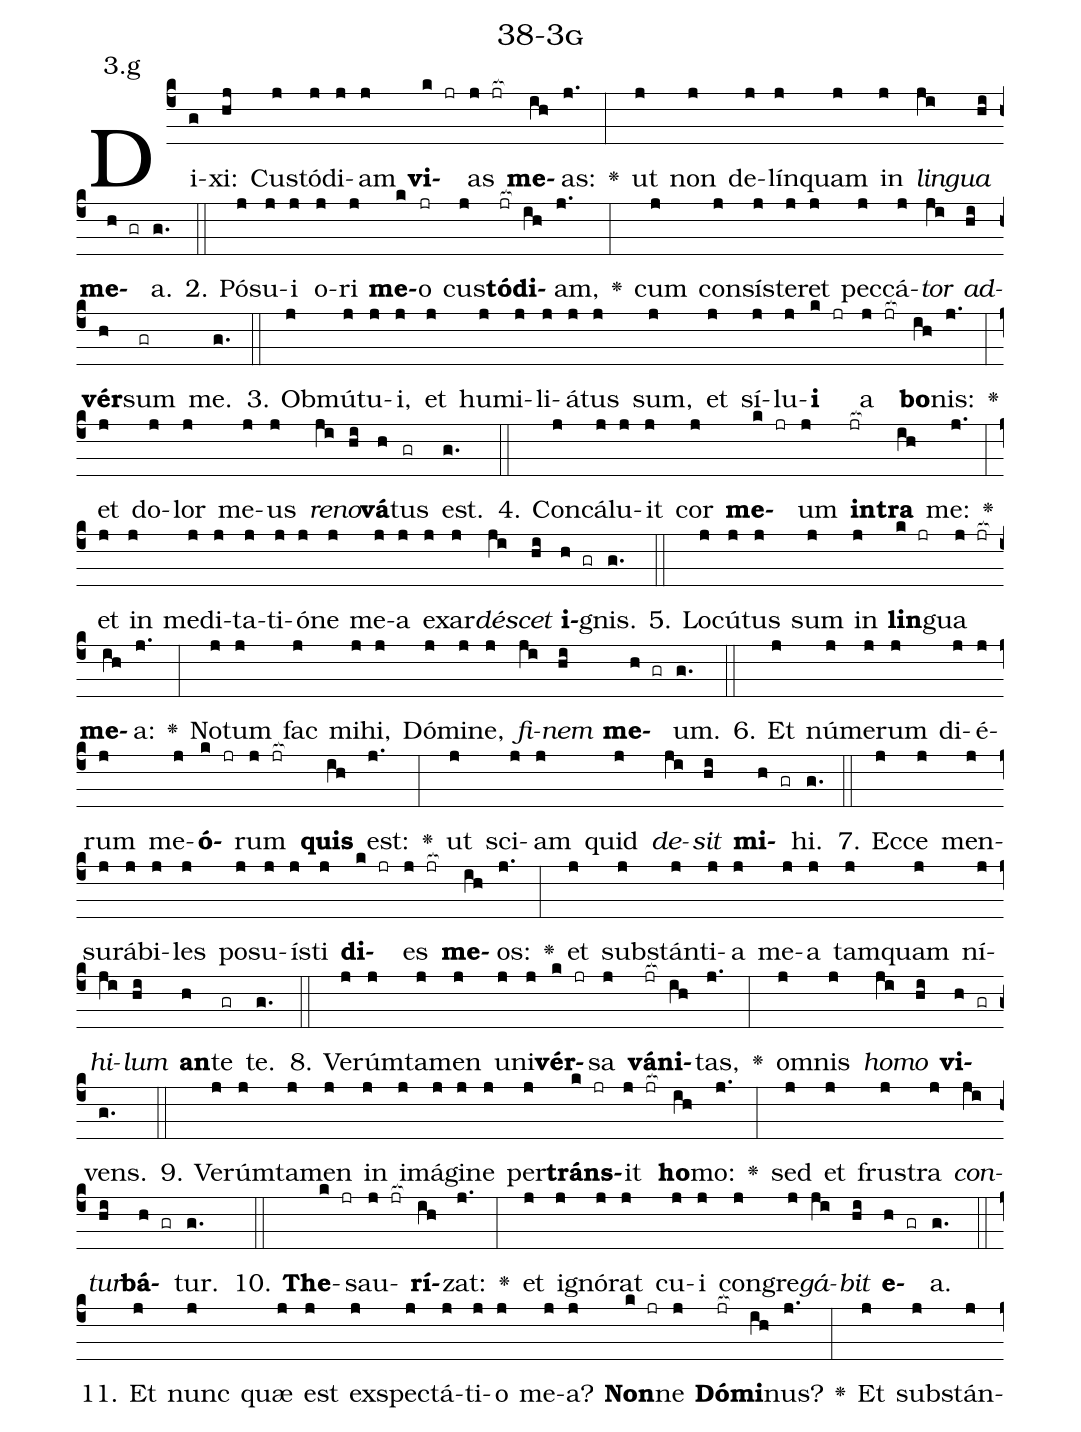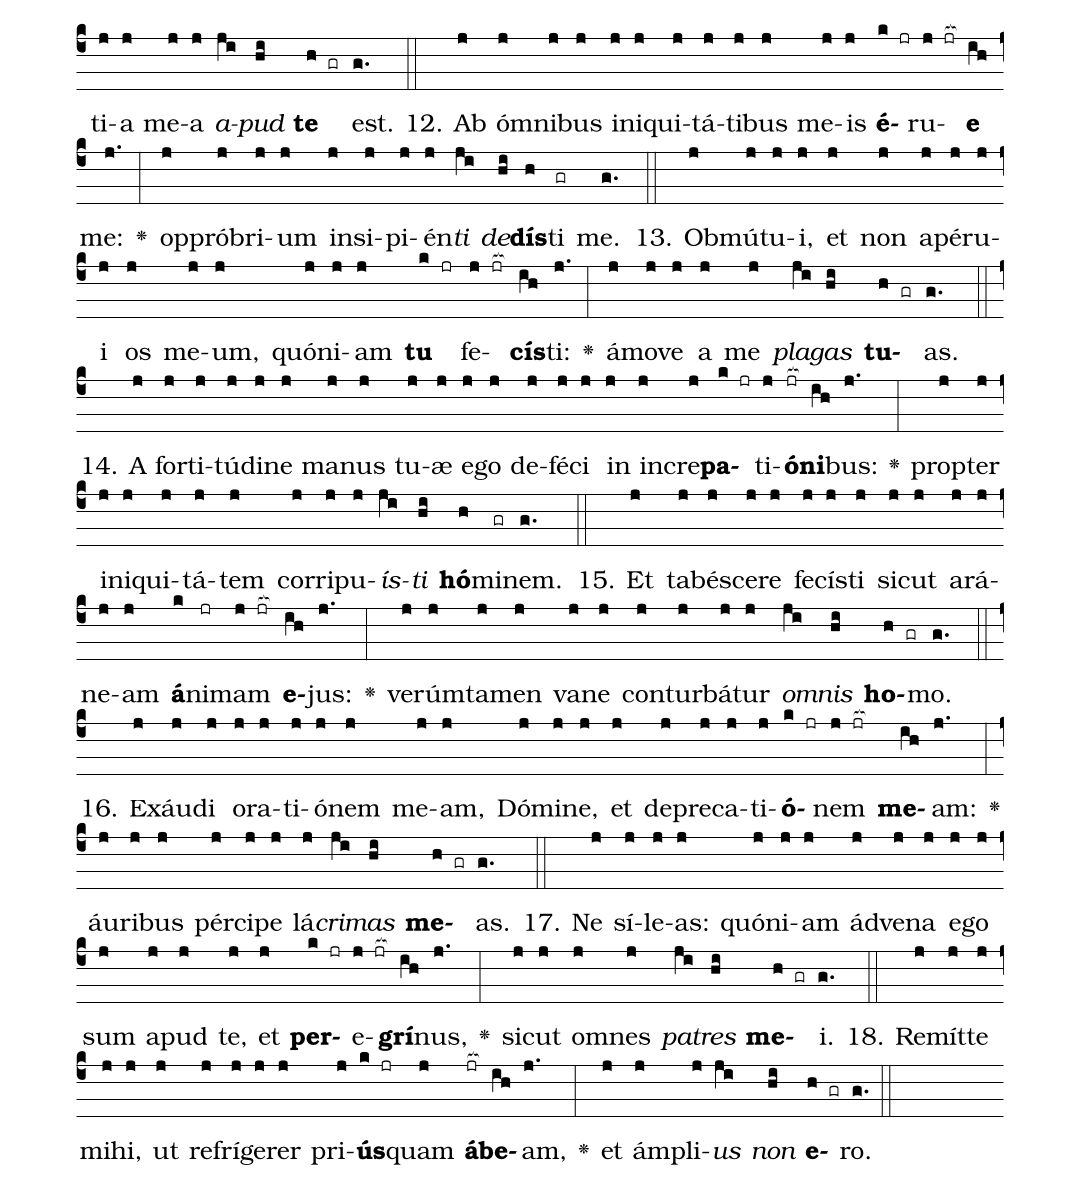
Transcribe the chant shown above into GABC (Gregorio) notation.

name: 38-3g;
annotation: 3.g;
%%
(c4)Di(g)xi:(hj) Cus(j)tó(j)di(j)am(j) <b>vi</b>(k jr)as(j jr[ocb:1{]) <b>me</b>(ih[ocb:0}])as:(j.) <v>\greheightstar</v>(:) ut(j) non(j) de(j)lín(j)quam(j) in(j) <i>lin</i>(ji)<i>gua</i>(hi) <b>me</b>(h gr)a.(g.) (::)
2. Pó(j)su(j)i(j) o(j)ri(j) <b>me</b>(k)o(jr) cus(j)<b>tó</b>(jr[ocb:1{])<b>di</b>(ih[ocb:0}])am,(j.) <v>\greheightstar</v>(:) cum(j) con(j)sís(j)te(j)ret(j) pec(j)cá(j)<i>tor</i>(ji) <i>ad</i>(hi)<b>vér</b>(h)sum(gr) me.(g.) (::)
3. Ob(j)mú(j)tu(j)i,(j) et(j) hu(j)mi(j)li(j)á(j)tus(j) sum,(j) et(j) sí(j)lu(j)<b>i</b>(k jr) a(j jr[ocb:1{]) <b>bo</b>(ih[ocb:0}])nis:(j.) <v>\greheightstar</v>(:) et(j) do(j)lor(j) me(j)us(j) <i>re</i>(ji)<i>no</i>(hi)<b>vá</b>(h)tus(gr) est.(g.) (::)
4. Con(j)cá(j)lu(j)it(j) cor(j) <b>me</b>(k jr)um(j) <b>in</b>(jr[ocb:1{])<b>tra</b>(ih[ocb:0}]) me:(j.) <v>\greheightstar</v>(:) et(j) in(j) me(j)di(j)ta(j)ti(j)ó(j)ne(j) me(j)a(j) ex(j)ar(j)<i>dé</i>(ji)<i>scet</i>(hi) <b>i</b>(h gr)gnis.(g.) (::)
5. Lo(j)cú(j)tus(j) sum(j) in(j) <b>lin</b>(k jr)gua(j jr[ocb:1{]) <b>me</b>(ih[ocb:0}])a:(j.) <v>\greheightstar</v>(:) No(j)tum(j) fac(j) mi(j)hi,(j) Dó(j)mi(j)ne,(j) <i>fi</i>(ji)<i>nem</i>(hi) <b>me</b>(h gr)um.(g.) (::)
6. Et(j) nú(j)me(j)rum(j) di(j)é(j)rum(j) me(j)<b>ó</b>(k jr)rum(j jr[ocb:1{]) <b>quis</b>(ih[ocb:0}]) est:(j.) <v>\greheightstar</v>(:) ut(j) sci(j)am(j) quid(j) <i>de</i>(ji)<i>sit</i>(hi) <b>mi</b>(h gr)hi.(g.) (::)
7. Ec(j)ce(j) men(j)su(j)rá(j)bi(j)les(j) po(j)su(j)ís(j)ti(j) <b>di</b>(k jr)es(j jr[ocb:1{]) <b>me</b>(ih[ocb:0}])os:(j.) <v>\greheightstar</v>(:) et(j) sub(j)stán(j)ti(j)a(j) me(j)a(j) tam(j)quam(j) ní(j)<i>hi</i>(ji)<i>lum</i>(hi) <b>an</b>(h)te(gr) te.(g.) (::)
8. Ve(j)rúm(j)ta(j)men(j) u(j)ni(j)<b>vér</b>(k jr)sa(j) <b>vá</b>(jr[ocb:1{])<b>ni</b>(ih[ocb:0}])tas,(j.) <v>\greheightstar</v>(:) om(j)nis(j) <i>ho</i>(ji)<i>mo</i>(hi) <b>vi</b>(h gr)vens.(g.) (::)
9. Ve(j)rúm(j)ta(j)men(j) in(j) i(j)má(j)gi(j)ne(j) per(j)<b>tráns</b>(k jr)it(j jr[ocb:1{]) <b>ho</b>(ih[ocb:0}])mo:(j.) <v>\greheightstar</v>(:) sed(j) et(j) frus(j)tra(j) <i>con</i>(ji)<i>tur</i>(hi)<b>bá</b>(h gr)tur.(g.) (::)
10. <b>The</b>(k jr)sau(j jr[ocb:1{])<b>rí</b>(ih[ocb:0}])zat:(j.) <v>\greheightstar</v>(:) et(j) i(j)gnó(j)rat(j) cu(j)i(j) con(j)gre(j)<i>gá</i>(ji)<i>bit</i>(hi) <b>e</b>(h gr)a.(g.) (::)
11. Et(j) nunc(j) quæ(j) est(j) ex(j)spec(j)tá(j)ti(j)o(j) me(j)a?(j) <b>Non</b>(k jr)ne(j) <b>Dó</b>(jr[ocb:1{])<b>mi</b>(ih[ocb:0}])nus?(j.) <v>\greheightstar</v>(:) Et(j) sub(j)stán(j)ti(j)a(j) me(j)a(j) <i>a</i>(ji)<i>pud</i>(hi) <b>te</b>(h gr) est.(g.) (::)
12. Ab(j) óm(j)ni(j)bus(j) in(j)i(j)qui(j)tá(j)ti(j)bus(j) me(j)is(j) <b>é</b>(k jr)ru(j jr[ocb:1{])<b>e</b>(ih[ocb:0}]) me:(j.) <v>\greheightstar</v>(:) op(j)pró(j)bri(j)um(j) in(j)si(j)pi(j)én(j)<i>ti</i>(ji) <i>de</i>(hi)<b>dís</b>(h)ti(gr) me.(g.) (::)
13. Ob(j)mú(j)tu(j)i,(j) et(j) non(j) a(j)pé(j)ru(j)i(j) os(j) me(j)um,(j) quón(j)i(j)am(j) <b>tu</b>(k jr) fe(j jr[ocb:1{])<b>cís</b>(ih[ocb:0}])ti:(j.) <v>\greheightstar</v>(:) á(j)mo(j)ve(j) a(j) me(j) <i>pla</i>(ji)<i>gas</i>(hi) <b>tu</b>(h gr)as.(g.) (::)
14. A(j) for(j)ti(j)tú(j)di(j)ne(j) ma(j)nus(j) tu(j)æ(j) e(j)go(j) de(j)fé(j)ci(j) in(j) in(j)cre(j)<b>pa</b>(k jr)ti(j)<b>ó</b>(jr[ocb:1{])<b>ni</b>(ih[ocb:0}])bus:(j.) <v>\greheightstar</v>(:) prop(j)ter(j) in(j)i(j)qui(j)tá(j)tem(j) cor(j)ri(j)pu(j)<i>ís</i>(ji)<i>ti</i>(hi) <b>hó</b>(h)mi(gr)nem.(g.) (::)
15. Et(j) ta(j)bé(j)sce(j)re(j) fe(j)cís(j)ti(j) sic(j)ut(j) a(j)rá(j)ne(j)am(j) <b>á</b>(k)ni(jr)mam(j jr[ocb:1{]) <b>e</b>(ih[ocb:0}])jus:(j.) <v>\greheightstar</v>(:) ve(j)rúm(j)ta(j)men(j) va(j)ne(j) con(j)tur(j)bá(j)tur(j) <i>om</i>(ji)<i>nis</i>(hi) <b>ho</b>(h gr)mo.(g.) (::)
16. Ex(j)áu(j)di(j) o(j)ra(j)ti(j)ó(j)nem(j) me(j)am,(j) Dó(j)mi(j)ne,(j) et(j) de(j)pre(j)ca(j)ti(j)<b>ó</b>(k jr)nem(j jr[ocb:1{]) <b>me</b>(ih[ocb:0}])am:(j.) <v>\greheightstar</v>(:) áu(j)ri(j)bus(j) pér(j)ci(j)pe(j) lá(j)<i>cri</i>(ji)<i>mas</i>(hi) <b>me</b>(h gr)as.(g.) (::)
17. Ne(j) sí(j)le(j)as:(j) quón(j)i(j)am(j) ád(j)ve(j)na(j) e(j)go(j) sum(j) a(j)pud(j) te,(j) et(j) <b>per</b>(k jr)e(j jr[ocb:1{])<b>grí</b>(ih[ocb:0}])nus,(j.) <v>\greheightstar</v>(:) sic(j)ut(j) om(j)nes(j) <i>pa</i>(ji)<i>tres</i>(hi) <b>me</b>(h gr)i.(g.) (::)
18. Re(j)mít(j)te(j) mi(j)hi,(j) ut(j) re(j)frí(j)ge(j)rer(j) pri(j)<b>ús</b>(k jr)quam(j) <b>á</b>(jr[ocb:1{])<b>be</b>(ih[ocb:0}])am,(j.) <v>\greheightstar</v>(:) et(j) ám(j)pli(j)<i>us</i>(ji) <i>non</i>(hi) <b>e</b>(h gr)ro.(g.) (::)
